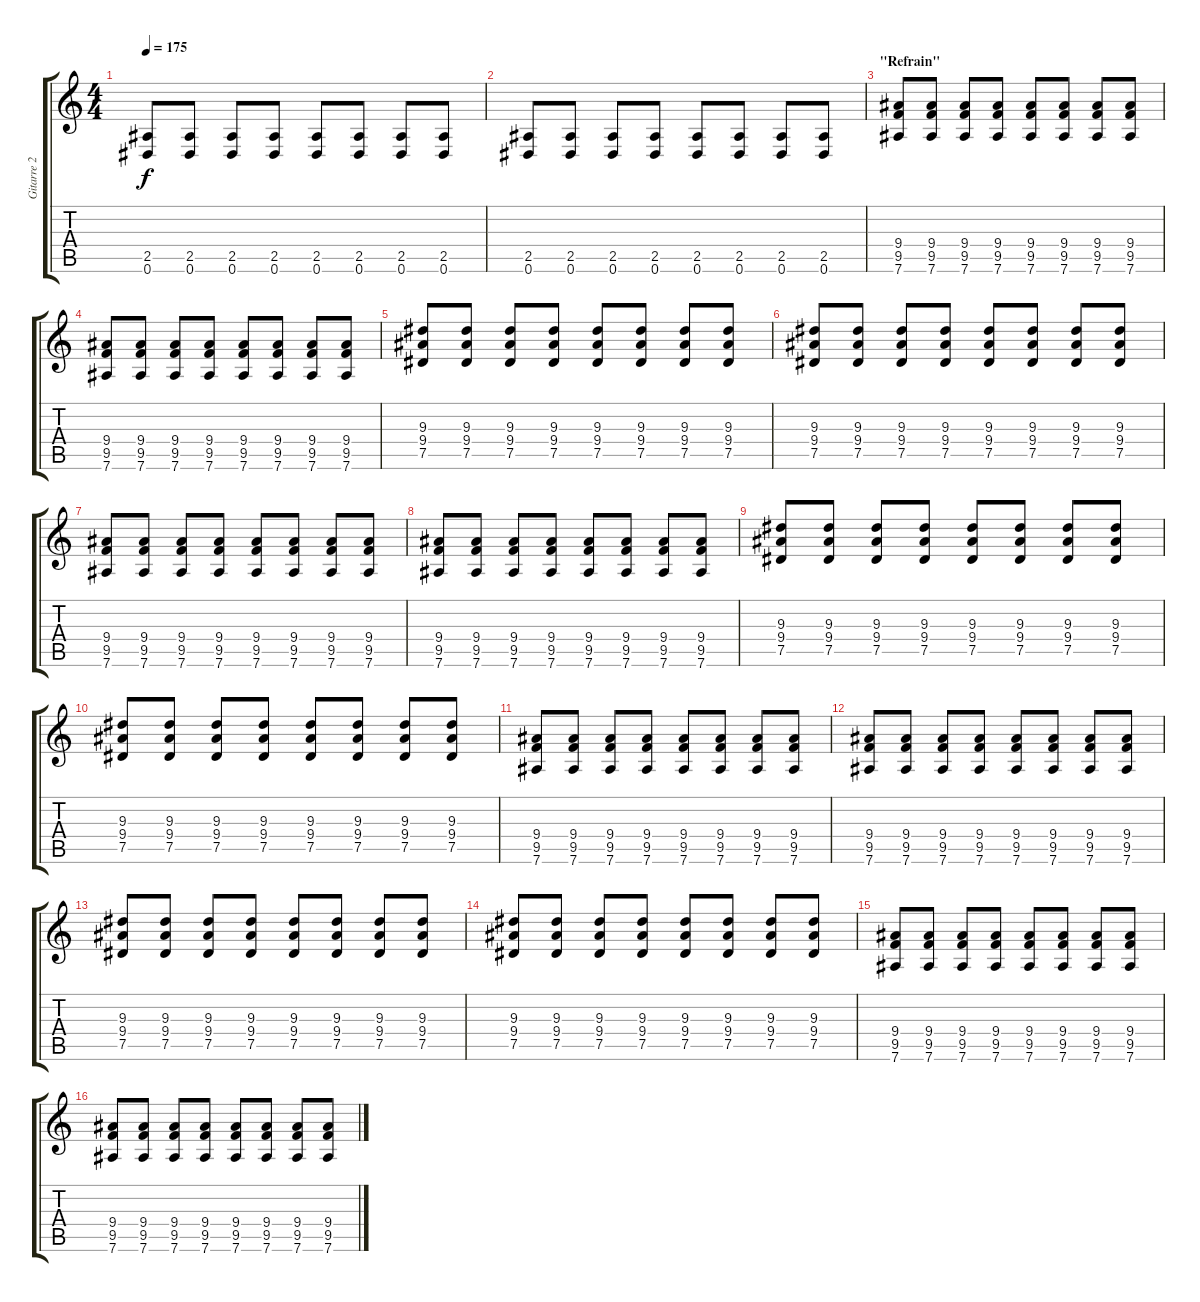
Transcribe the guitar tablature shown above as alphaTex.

\track ("Gitarre 2" "Gitarre 2") {instrument distortionguitar}
\staff {score tabs}
\tuning (Eb4 Bb3 Gb3 Db3 Ab2 Eb2) {hide}
\ts (4 4)
\tempo 175
\clef g2
\ks c
(2.5 0.6).8{dy f} (2.5 0.6).8 (2.5 0.6).8 (2.5 0.6).8 (2.5 0.6).8 (2.5 0.6).8 (2.5 0.6).8 (2.5 0.6).8 |
(2.5 0.6).8 (2.5 0.6).8 (2.5 0.6).8 (2.5 0.6).8 (2.5 0.6).8 (2.5 0.6).8 (2.5 0.6).8 (2.5 0.6).8 |
\section ("" "\"Refrain\"")
(9.4 9.5 7.6).8 (9.4 9.5 7.6).8 (9.4 9.5 7.6).8 (9.4 9.5 7.6).8 (9.4 9.5 7.6).8 (9.4 9.5 7.6).8 (9.4 9.5 7.6).8 (9.4 9.5 7.6).8 |
(9.4 9.5 7.6).8 (9.4 9.5 7.6).8 (9.4 9.5 7.6).8 (9.4 9.5 7.6).8 (9.4 9.5 7.6).8 (9.4 9.5 7.6).8 (9.4 9.5 7.6).8 (9.4 9.5 7.6).8 |
(9.3 9.4 7.5).8 (9.3 9.4 7.5).8 (9.3 9.4 7.5).8 (9.3 9.4 7.5).8 (9.3 9.4 7.5).8 (9.3 9.4 7.5).8 (9.3 9.4 7.5).8 (9.3 9.4 7.5).8 |
(9.3 9.4 7.5).8 (9.3 9.4 7.5).8 (9.3 9.4 7.5).8 (9.3 9.4 7.5).8 (9.3 9.4 7.5).8 (9.3 9.4 7.5).8 (9.3 9.4 7.5).8 (9.3 9.4 7.5).8 |
(9.4 9.5 7.6).8 (9.4 9.5 7.6).8 (9.4 9.5 7.6).8 (9.4 9.5 7.6).8 (9.4 9.5 7.6).8 (9.4 9.5 7.6).8 (9.4 9.5 7.6).8 (9.4 9.5 7.6).8 |
(9.4 9.5 7.6).8 (9.4 9.5 7.6).8 (9.4 9.5 7.6).8 (9.4 9.5 7.6).8 (9.4 9.5 7.6).8 (9.4 9.5 7.6).8 (9.4 9.5 7.6).8 (9.4 9.5 7.6).8 |
(9.3 9.4 7.5).8 (9.3 9.4 7.5).8 (9.3 9.4 7.5).8 (9.3 9.4 7.5).8 (9.3 9.4 7.5).8 (9.3 9.4 7.5).8 (9.3 9.4 7.5).8 (9.3 9.4 7.5).8 |
(9.3 9.4 7.5).8 (9.3 9.4 7.5).8 (9.3 9.4 7.5).8 (9.3 9.4 7.5).8 (9.3 9.4 7.5).8 (9.3 9.4 7.5).8 (9.3 9.4 7.5).8 (9.3 9.4 7.5).8 |
(9.4 9.5 7.6).8 (9.4 9.5 7.6).8 (9.4 9.5 7.6).8 (9.4 9.5 7.6).8 (9.4 9.5 7.6).8 (9.4 9.5 7.6).8 (9.4 9.5 7.6).8 (9.4 9.5 7.6).8 |
(9.4 9.5 7.6).8 (9.4 9.5 7.6).8 (9.4 9.5 7.6).8 (9.4 9.5 7.6).8 (9.4 9.5 7.6).8 (9.4 9.5 7.6).8 (9.4 9.5 7.6).8 (9.4 9.5 7.6).8 |
(9.3 9.4 7.5).8 (9.3 9.4 7.5).8 (9.3 9.4 7.5).8 (9.3 9.4 7.5).8 (9.3 9.4 7.5).8 (9.3 9.4 7.5).8 (9.3 9.4 7.5).8 (9.3 9.4 7.5).8 |
(9.3 9.4 7.5).8 (9.3 9.4 7.5).8 (9.3 9.4 7.5).8 (9.3 9.4 7.5).8 (9.3 9.4 7.5).8 (9.3 9.4 7.5).8 (9.3 9.4 7.5).8 (9.3 9.4 7.5).8 |
(9.4 9.5 7.6).8 (9.4 9.5 7.6).8 (9.4 9.5 7.6).8 (9.4 9.5 7.6).8 (9.4 9.5 7.6).8 (9.4 9.5 7.6).8 (9.4 9.5 7.6).8 (9.4 9.5 7.6).8 |
(9.4 9.5 7.6).8 (9.4 9.5 7.6).8 (9.4 9.5 7.6).8 (9.4 9.5 7.6).8 (9.4 9.5 7.6).8 (9.4 9.5 7.6).8 (9.4 9.5 7.6).8 (9.4 9.5 7.6).8
